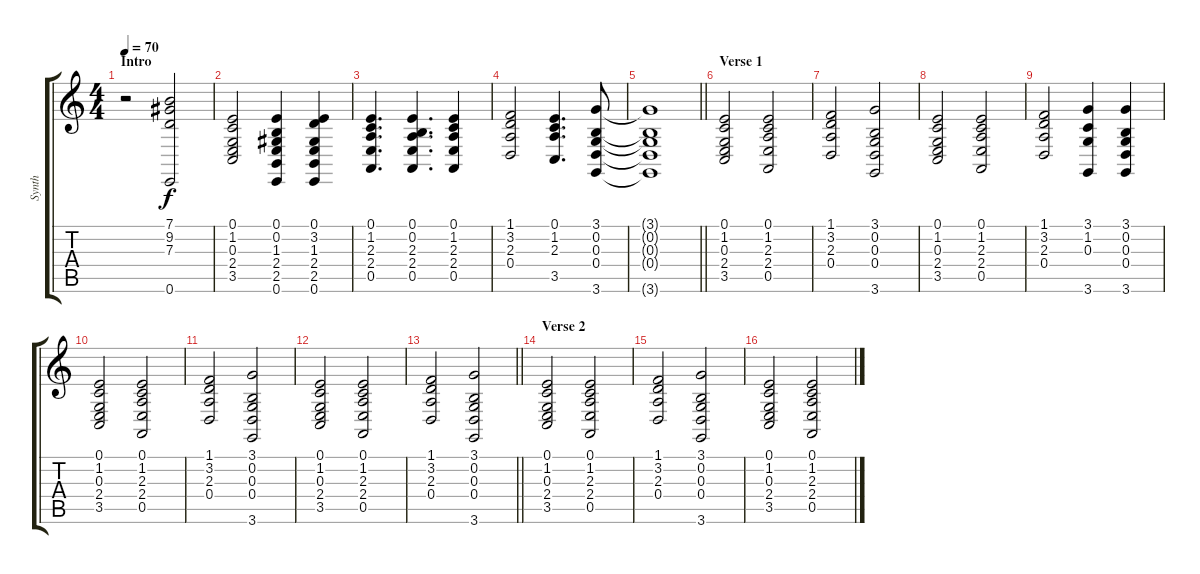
\track ("Synth" "Synth") {instrument synthstrings1}
\staff {score tabs}
\tuning (E4 B3 G3 D3 A2 E2) {hide}
\ts (4 4)
\section ("" "Intro")
\tempo 70
\clef g2
\ks c
r.2{dy f instrument synthstrings1} (7.1 9.2 7.3 0.6).2 |
(0.1 1.2 0.3 2.4 3.5).2 (0.1 0.2 1.3 2.4 2.5 0.6).4 (0.1 3.2 1.3 2.4 2.5 0.6).4 |
(0.1 1.2 2.3 2.4 0.5).4{d} (0.1 0.2 2.3 2.4 0.5).4{d} (0.1 1.2 2.3 2.4 0.5).4 |
(1.1 3.2 2.3 0.4).2 (0.1 1.2 2.3 3.5).4{d} (3.1 0.2 0.3 0.4 3.6).8 |
\barLineRight lightlight
(3.1{t} 0.2{t} 0.3{t} 0.4{t} 3.6{t}).1 |
\section ("" "Verse 1")
(0.1 1.2 0.3 2.4 3.5).2 (0.1 1.2 2.3 2.4 0.5).2 |
(1.1 3.2 2.3 0.4).2 (3.1 0.2 0.3 0.4 3.6).2 |
(0.1 1.2 0.3 2.4 3.5).2 (0.1 1.2 2.3 2.4 0.5).2 |
(1.1 3.2 2.3 0.4).2 (3.1 1.2 0.3 3.6).4 (3.1 0.2 0.3 0.4 3.6).4 |
(0.1 1.2 0.3 2.4 3.5).2 (0.1 1.2 2.3 2.4 0.5).2 |
(1.1 3.2 2.3 0.4).2 (3.1 0.2 0.3 0.4 3.6).2 |
(0.1 1.2 0.3 2.4 3.5).2 (0.1 1.2 2.3 2.4 0.5).2 |
\barLineRight lightlight
(1.1 3.2 2.3 0.4).2 (3.1 0.2 0.3 0.4 3.6).2 |
\section ("" "Verse 2")
(0.1 1.2 0.3 2.4 3.5).2 (0.1 1.2 2.3 2.4 0.5).2 |
(1.1 3.2 2.3 0.4).2 (3.1 0.2 0.3 0.4 3.6).2 |
(0.1 1.2 0.3 2.4 3.5).2 (0.1 1.2 2.3 2.4 0.5).2
